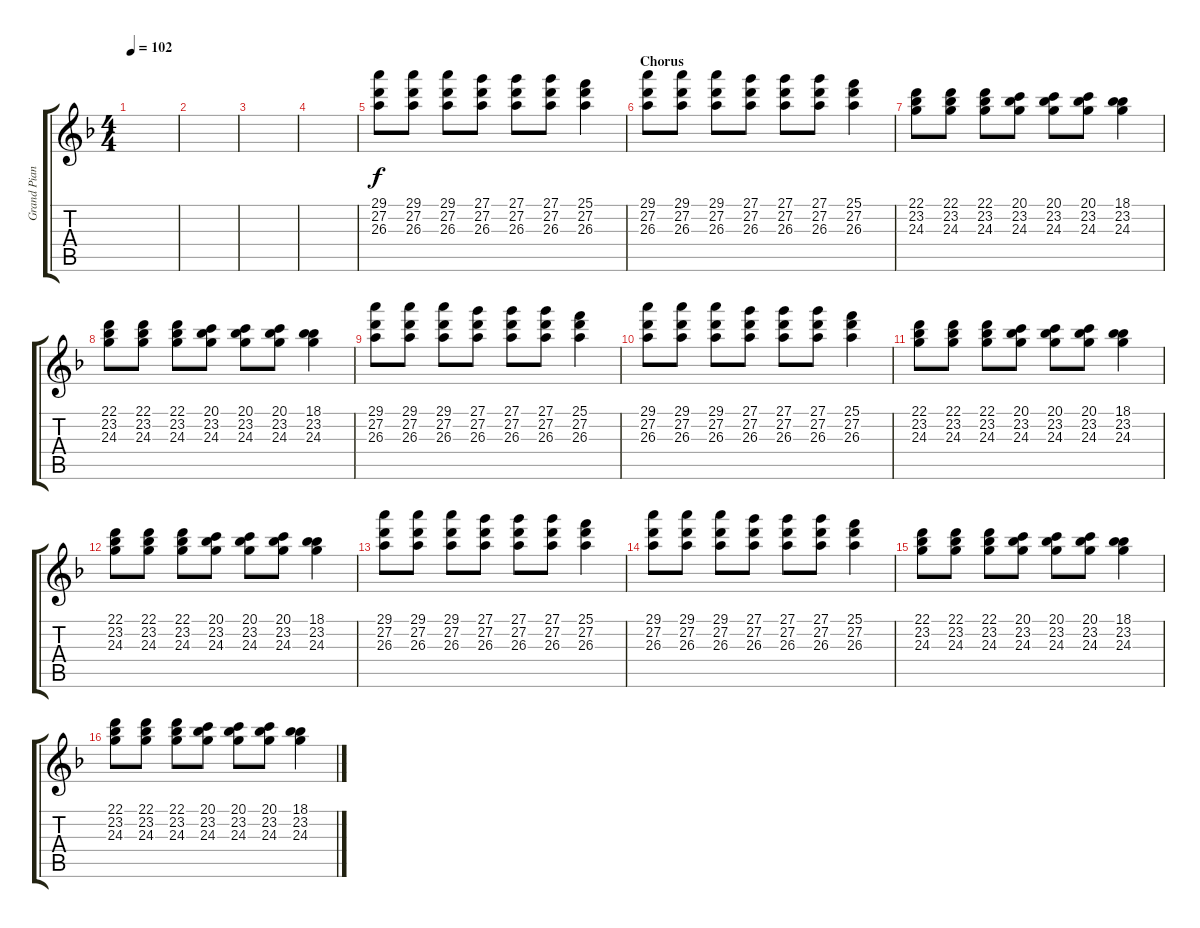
\track ("Grand Piano 2" "Grand Pian") {instrument electricgrandpiano}
\staff {score tabs}
\tuning (E4 B3 G3 D3 A2 E2) {hide}
\ts (4 4)
\tempo 102
\clef g2
\ks dminor
|
|
|
|
(29.1 27.2 26.3).8 (29.1 27.2 26.3).8 (29.1 27.2 26.3).8 (27.1 27.2 26.3).8 (27.1 27.2 26.3).8 (27.1 27.2 26.3).8 (25.1 27.2 26.3).4 |
\section ("" "Chorus")
(29.1 27.2 26.3).8 (29.1 27.2 26.3).8 (29.1 27.2 26.3).8 (27.1 27.2 26.3).8 (27.1 27.2 26.3).8 (27.1 27.2 26.3).8 (25.1 27.2 26.3).4 |
(22.1 23.2 24.3).8 (22.1 23.2 24.3).8 (22.1 23.2 24.3).8 (20.1 23.2 24.3).8 (20.1 23.2 24.3).8 (20.1 23.2 24.3).8 (18.1 23.2 24.3).4 |
(22.1 23.2 24.3).8 (22.1 23.2 24.3).8 (22.1 23.2 24.3).8 (20.1 23.2 24.3).8 (20.1 23.2 24.3).8 (20.1 23.2 24.3).8 (18.1 23.2 24.3).4 |
(29.1 27.2 26.3).8 (29.1 27.2 26.3).8 (29.1 27.2 26.3).8 (27.1 27.2 26.3).8 (27.1 27.2 26.3).8 (27.1 27.2 26.3).8 (25.1 27.2 26.3).4 |
(29.1 27.2 26.3).8 (29.1 27.2 26.3).8 (29.1 27.2 26.3).8 (27.1 27.2 26.3).8 (27.1 27.2 26.3).8 (27.1 27.2 26.3).8 (25.1 27.2 26.3).4 |
(22.1 23.2 24.3).8 (22.1 23.2 24.3).8 (22.1 23.2 24.3).8 (20.1 23.2 24.3).8 (20.1 23.2 24.3).8 (20.1 23.2 24.3).8 (18.1 23.2 24.3).4 |
(22.1 23.2 24.3).8 (22.1 23.2 24.3).8 (22.1 23.2 24.3).8 (20.1 23.2 24.3).8 (20.1 23.2 24.3).8 (20.1 23.2 24.3).8 (18.1 23.2 24.3).4 |
(29.1 27.2 26.3).8 (29.1 27.2 26.3).8 (29.1 27.2 26.3).8 (27.1 27.2 26.3).8 (27.1 27.2 26.3).8 (27.1 27.2 26.3).8 (25.1 27.2 26.3).4 |
(29.1 27.2 26.3).8 (29.1 27.2 26.3).8 (29.1 27.2 26.3).8 (27.1 27.2 26.3).8 (27.1 27.2 26.3).8 (27.1 27.2 26.3).8 (25.1 27.2 26.3).4 |
(22.1 23.2 24.3).8 (22.1 23.2 24.3).8 (22.1 23.2 24.3).8 (20.1 23.2 24.3).8 (20.1 23.2 24.3).8 (20.1 23.2 24.3).8 (18.1 23.2 24.3).4 |
(22.1 23.2 24.3).8 (22.1 23.2 24.3).8 (22.1 23.2 24.3).8 (20.1 23.2 24.3).8 (20.1 23.2 24.3).8 (20.1 23.2 24.3).8 (18.1 23.2 24.3).4
